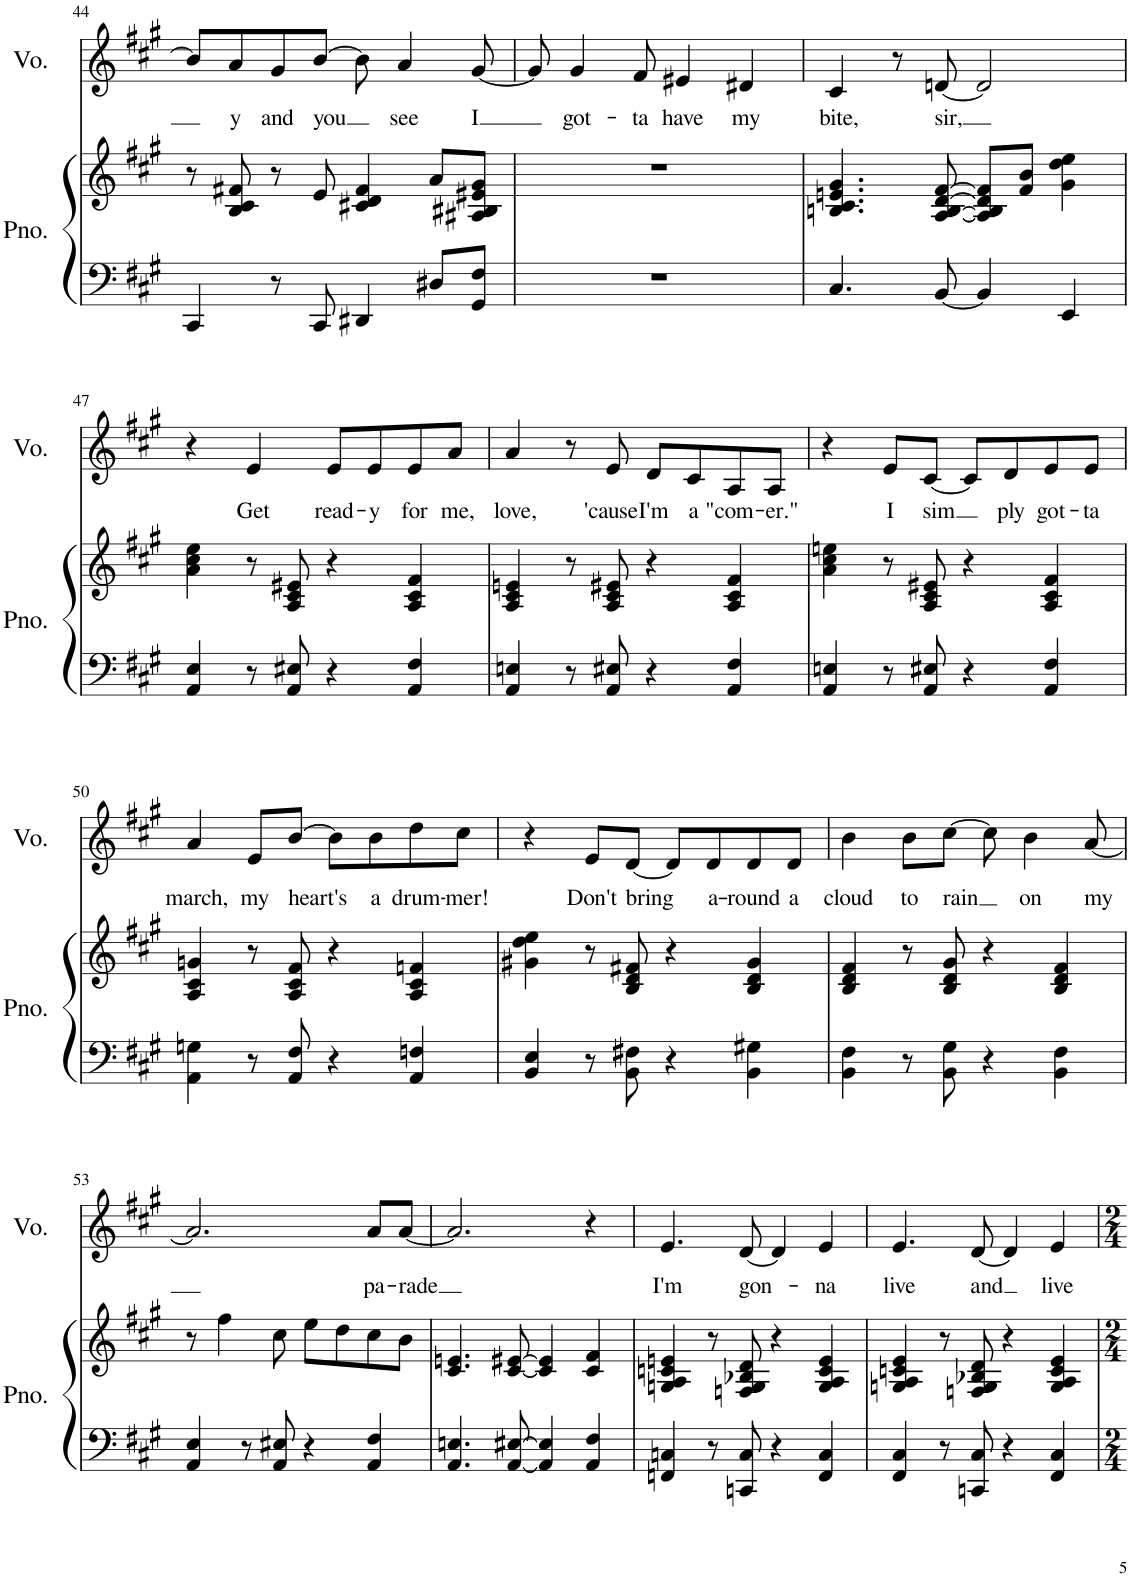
**kern	**kern	**kern	**text
*part2	*part2	*part1	*part1
*staff3	*staff2	*staff1	*staff1
*I"Piano	*	*I"Voice	*
*I'Pno.	*	*I'Vo.	*
!!LO:PB:g=z
*clefF4	*clefG2	*clefG2	*
*k[f#c#g#]	*k[f#c#g#]	*k[f#c#g#]	*
*M4/4	*M4/4	*M4/4	*
=44	=44	=44	=44
4CC#/	8r	8b/L]	.
!	!	!	!LO:LY:b
.	8B/ 8c#/ 8f#X/	8a/	y
!	!	!	!LO:LY:b
8r	8r	8g#/	and
!	!	!	!LO:LY:b
8CC#/	8e/	[8b/J	you
4DD#X/	4c#X/ 4d/ 4f#/	8b\]	.
!	!	!	!LO:LY:b
.	.	4a/	see
8D#X/L	8a/L	.	.
!	!	!	!LO:LY:b
8GG#/ 8F#/J	8A#X/ 8B#X/ 8e#X/ 8g#/J	[8g#/	I
=45	=45	=45	=45
1r	1r	8g#/]	.
!	!	!	!LO:LY:b
.	.	4g#/	got-
!	!	!	!LO:LY:b
.	.	8f#/	-ta
!	!	!	!LO:LY:b
.	.	4e#X/	have
!	!	!	!LO:LY:b
.	.	4d#X/	my
=46	=46	=46	=46
!	!	!	!LO:LY:b
4.C#/	4.Bn/ 4.c#/ 4.en/ 4.g#/	4c#/	bite,
.	.	8r	.
!	!	!	!LO:LY:b
[8BB/	[8A/ [8B/ [8d/ [8f#/	[8dn/	sir,
4BB/]	8A/] 8B/] 8d/] 8f#/]L	2d/]	.
.	8f#/ 8b/J	.	.
4EE/	4g#\ 4dd\ 4ee\	.	.
!!LO:LB:g=z
=47	=47	=47	=47
4AA/ 4E/	4a\ 4cc#\ 4ee\	4r	.
!	!	!	!LO:LY:b
8r	8r	4e/	Get
8AA/ 8E#X/	8A/ 8c#/ 8e#X/	.	.
!	!	!	!LO:LY:b
4r	4r	8e/L	read-
!	!	!	!LO:LY:b
.	.	8e/	-y
!	!	!	!LO:LY:b
4AA/ 4F#/	4A/ 4c#/ 4f#/	8e/	for
!	!	!	!LO:LY:b
.	.	8a/J	me,
=48	=48	=48	=48
!	!	!	!LO:LY:b
4AA/ 4En/	4A/ 4c#/ 4en/	4a/	love,
8r	8r	8r	.
!	!	!	!LO:LY:b
8AA/ 8E#X/	8A/ 8c#/ 8e#X/	8e/	'cause
!	!	!	!LO:LY:b
4r	4r	8d/L	I'm
!	!	!	!LO:LY:b
.	.	8c#/	a
!	!	!	!LO:LY:b
4AA/ 4F#/	4A/ 4c#/ 4f#/	8A/	"com-
!	!	!	!LO:LY:b
.	.	8A/J	-er."
=49	=49	=49	=49
4AA/ 4En/	4a\ 4cc#\ 4een\	4r	.
!	!	!	!LO:LY:b
8r	8r	8e/L	I
!	!	!	!LO:LY:b
8AA/ 8E#X/	8A/ 8c#/ 8e#X/	[8c#/J	sim
4r	4r	8c#/L]	.
!	!	!	!LO:LY:b
.	.	8d/	ply
!	!	!	!LO:LY:b
4AA/ 4F#/	4A/ 4c#/ 4f#/	8e/	got-
!	!	!	!LO:LY:b
.	.	8e/J	-ta
!!LO:LB:g=z
=50	=50	=50	=50
!	!	!	!LO:LY:b
4AA\ 4Gn\	4A/ 4c#/ 4gn/	4a/	march,
!	!	!	!LO:LY:b
8r	8r	8e/L	my
!	!	!	!LO:LY:b
8AA/ 8F#/	8A/ 8c#/ 8f#/	[8b/J	heart's
4r	4r	8b\L]	.
!	!	!	!LO:LY:b
.	.	8b\	a
!	!	!	!LO:LY:b
4AA/ 4Fn/	4A/ 4c#/ 4fn/	8dd\	drum-
!	!	!	!LO:LY:b
.	.	8cc#\J	-mer!
=51	=51	=51	=51
4BB/ 4E/	4g#X\ 4dd\ 4ee\	4r	.
!	!	!	!LO:LY:b
8r	8r	8e/L	Don't
!	!	!	!LO:LY:b
8BB\ 8F#X\	8B/ 8d/ 8f#X/	[8d/J	bring
4r	4r	8d/L]	.
!	!	!	!LO:LY:b
.	.	8d/	a-
!	!	!	!LO:LY:b
4BB\ 4G#X\	4B/ 4d/ 4g#/	8d/	-round
!	!	!	!LO:LY:b
.	.	8d/J	a
=52	=52	=52	=52
!	!	!	!LO:LY:b
4BB\ 4F#\	4B/ 4d/ 4f#/	4b\	cloud
!	!	!	!LO:LY:b
8r	8r	8b\L	to
!	!	!	!LO:LY:b
8BB\ 8G#\	8B/ 8d/ 8g#/	[8cc#\J	rain
4r	4r	8cc#\]	.
!	!	!	!LO:LY:b
.	.	4b\	on
4BB\ 4F#\	4B/ 4d/ 4f#/	.	.
!	!	!	!LO:LY:b
.	.	[8a/	my
!!LO:LB:g=z
=53	=53	=53	=53
4AA/ 4E/	8r	2.a/]	.
.	4ff#\	.	.
8r	.	.	.
8AA/ 8E#X/	8cc#\	.	.
4r	8ee\L	.	.
.	8dd\	.	.
!	!	!	!LO:LY:b
4AA/ 4F#/	8cc#\	8a/L	pa-
!	!	!	!LO:LY:b
.	8b\J	[8a/J	-rade
=54	=54	=54	=54
4.AA/ 4.En/	4.c#/ 4.en/	2.a/]	.
[8AA/ [8E#X/	[8c#/ [8e#X/	.	.
4AA/] 4E#/]	4c#/] 4e#/]	.	.
4AA/ 4F#/	4c#/ 4f#/	4r	.
=55	=55	=55	=55
!	!	!	!LO:LY:b
4FFn/ 4Cn/	4Gn/ 4A/ 4cn/ 4en/	4.e/	I'm
8r	8r	.	.
!	!	!	!LO:LY:b
8CCn/ 8C/	8Fn/ 8G/ 8B-X/ 8d/	[8d/	gon-
4r	4r	4d/]	.
!	!	!	!LO:LY:b
4FF/ 4C/	4G/ 4A/ 4c/ 4e/	4e/	-na
=56	=56	=56	=56
!	!	!	!LO:LY:b
4FF#/ 4C#/	4Gn/ 4A/ 4cn/ 4e/	4.e/	live
8r	8r	.	.
!	!	!	!LO:LY:b
8CCn/ 8C#/	8Fn/ 8G/ 8B-X/ 8d/	[8d/	and
4r	4r	4d/]	.
!	!	!	!LO:LY:b
4FF#/ 4C#/	4G/ 4A/ 4c/ 4e/	4e/	live
=	=	=	=
*-	*-	*-	*-
